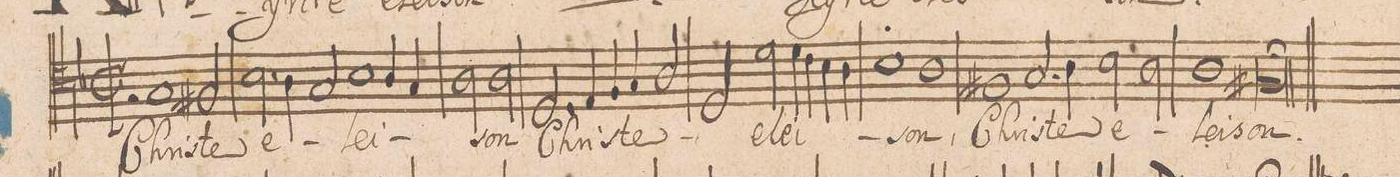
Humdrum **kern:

**kern	**text
*I"TENOR.	*
*clefC4	*
*k[b-]	*
*met(C|)	*
*M2/1	*
2rG	.
1G	Chri-
2F#X/	-ste
=10-	=10-
2.B-\	e-
4A\	.
2G/	.
1B-\	-lei-
=11-	=11-
4A/	.
4G/	.
2A\	.
2A\	-son
=12-	=12-
2.D/	Chri-
4E/	.
4Fny/	-ste
4G/	.
2A/	.
=13-	=13-
2D/	.
2d\	e-
4d\	-lei-
4c\	.
4B-\	.
4A\	.
=14-	=14-
1B-	.
1A	-son,
=15-	=15-
1F#X	Chri-
2.G/	-ste
4A\	.
=16-	=16-
2B-\	e-
2A\	.
1A	-lei-
=17-	=17-
0F#Xl;	-son.
=18||	=18||
*M2/1	*
*met(C|)	*
*-	*-
